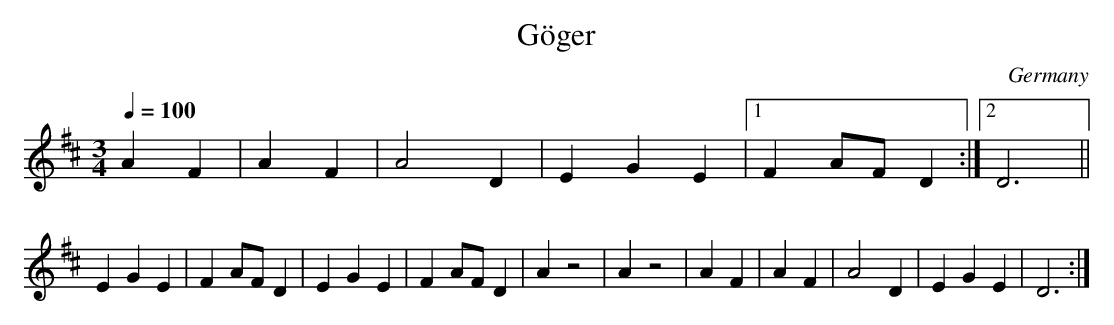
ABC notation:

X:1
T:Göger
O:Germany
M:2/4
L:1/4
Q:1/4=100
K:D
M:3/4
AF|AF| A2D|EGE|1 F A/2F/2D:|2 D3||!
EGE| F A/2F/2D|EGE|F A/2F/2 D|A z2|A z2|  AF|AF| A2 D|EGE|D3:|
